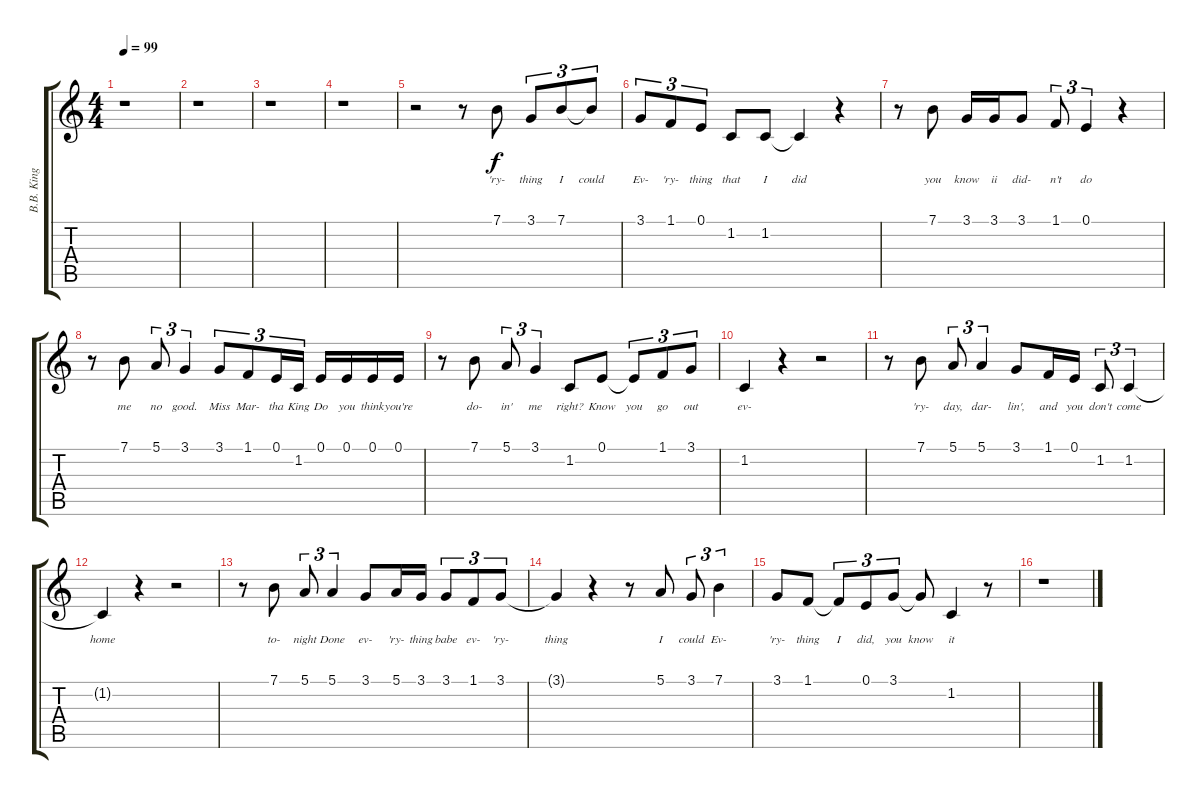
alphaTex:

\track ("B.B. King Voice Track " "B.B. King ") {instrument oboe}
\staff {score tabs}
\tuning (E4 B3 G3 D3 A2 E2) {hide}
\ts (4 4)
\tempo 99
\clef g2
\ks c
r.1{dy f} |
r.1 |
r.1 |
r.1 |
r.2 r.8 7.1.8{lyrics (0 "'ry-") lyrics (1 "") lyrics (2 "") lyrics (3 "") lyrics (4 "")} 3.1.8{tu (3 2) lyrics (0 "thing") lyrics (1 "") lyrics (2 "") lyrics (3 "") lyrics (4 "")} 7.1.8{tu (3 2) lyrics (0 "I") lyrics (1 "") lyrics (2 "") lyrics (3 "") lyrics (4 "")} 7.1{t}.8{tu (3 2) lyrics (0 "could") lyrics (1 "") lyrics (2 "") lyrics (3 "") lyrics (4 "")} |
3.1.8{tu (3 2) lyrics (0 "Ev-") lyrics (1 "") lyrics (2 "") lyrics (3 "") lyrics (4 "")} 1.1.8{tu (3 2) lyrics (0 "'ry-") lyrics (1 "") lyrics (2 "") lyrics (3 "") lyrics (4 "")} 0.1.8{tu (3 2) lyrics (0 "thing") lyrics (1 "") lyrics (2 "") lyrics (3 "") lyrics (4 "")} 1.2.8{lyrics (0 "that") lyrics (1 "") lyrics (2 "") lyrics (3 "") lyrics (4 "")} 1.2.8{lyrics (0 "I") lyrics (1 "") lyrics (2 "") lyrics (3 "") lyrics (4 "")} 1.2{t}.4{lyrics (0 "did") lyrics (1 "") lyrics (2 "") lyrics (3 "") lyrics (4 "")} r.4 |
r.8 7.1.8{lyrics (0 "you") lyrics (1 "") lyrics (2 "") lyrics (3 "") lyrics (4 "")} 3.1.16{lyrics (0 "know") lyrics (1 "") lyrics (2 "") lyrics (3 "") lyrics (4 "")} 3.1.16{lyrics (0 "ii") lyrics (1 "") lyrics (2 "") lyrics (3 "") lyrics (4 "")} 3.1.8{lyrics (0 "did-") lyrics (1 "") lyrics (2 "") lyrics (3 "") lyrics (4 "")} 1.1.8{tu (3 2) lyrics (0 "n't") lyrics (1 "") lyrics (2 "") lyrics (3 "") lyrics (4 "")} 0.1.4{tu (3 2) lyrics (0 "do") lyrics (1 "") lyrics (2 "") lyrics (3 "") lyrics (4 "")} r.4 |
r.8 7.1.8{lyrics (0 "me") lyrics (1 "") lyrics (2 "") lyrics (3 "") lyrics (4 "")} 5.1.8{tu (3 2) lyrics (0 "no") lyrics (1 "") lyrics (2 "") lyrics (3 "") lyrics (4 "")} 3.1.4{tu (3 2) lyrics (0 "good.") lyrics (1 "") lyrics (2 "") lyrics (3 "") lyrics (4 "")} 3.1.8{tu (3 2) lyrics (0 "Miss") lyrics (1 "") lyrics (2 "") lyrics (3 "") lyrics (4 "")} 1.1.8{tu (3 2) lyrics (0 "Mar-") lyrics (1 "") lyrics (2 "") lyrics (3 "") lyrics (4 "")} 0.1.16{tu (3 2) lyrics (0 "tha") lyrics (1 "") lyrics (2 "") lyrics (3 "") lyrics (4 "")} 1.2.16{tu (3 2) lyrics (0 "King") lyrics (1 "") lyrics (2 "") lyrics (3 "") lyrics (4 "")} 0.1.16{lyrics (0 "Do") lyrics (1 "") lyrics (2 "") lyrics (3 "") lyrics (4 "")} 0.1.16{lyrics (0 "you") lyrics (1 "") lyrics (2 "") lyrics (3 "") lyrics (4 "")} 0.1.16{lyrics (0 "think") lyrics (1 "") lyrics (2 "") lyrics (3 "") lyrics (4 "")} 0.1.16{lyrics (0 "you're") lyrics (1 "") lyrics (2 "") lyrics (3 "") lyrics (4 "")} |
r.8 7.1.8{lyrics (0 "do-") lyrics (1 "") lyrics (2 "") lyrics (3 "") lyrics (4 "")} 5.1.8{tu (3 2) lyrics (0 "in'") lyrics (1 "") lyrics (2 "") lyrics (3 "") lyrics (4 "")} 3.1.4{tu (3 2) lyrics (0 "me") lyrics (1 "") lyrics (2 "") lyrics (3 "") lyrics (4 "")} 1.2.8{lyrics (0 "right?") lyrics (1 "") lyrics (2 "") lyrics (3 "") lyrics (4 "")} 0.1.8{lyrics (0 "Know") lyrics (1 "") lyrics (2 "") lyrics (3 "") lyrics (4 "")} 0.1{t}.8{tu (3 2) lyrics (0 "you") lyrics (1 "") lyrics (2 "") lyrics (3 "") lyrics (4 "")} 1.1.8{tu (3 2) lyrics (0 "go") lyrics (1 "") lyrics (2 "") lyrics (3 "") lyrics (4 "")} 3.1.8{tu (3 2) lyrics (0 "out") lyrics (1 "") lyrics (2 "") lyrics (3 "") lyrics (4 "")} |
1.2.4{lyrics (0 "ev-") lyrics (1 "") lyrics (2 "") lyrics (3 "") lyrics (4 "")} r.4 r.2 |
r.8 7.1.8{lyrics (0 "'ry-") lyrics (1 "") lyrics (2 "") lyrics (3 "") lyrics (4 "")} 5.1.8{tu (3 2) lyrics (0 "day,") lyrics (1 "") lyrics (2 "") lyrics (3 "") lyrics (4 "")} 5.1.4{tu (3 2) lyrics (0 "dar-") lyrics (1 "") lyrics (2 "") lyrics (3 "") lyrics (4 "")} 3.1.8{lyrics (0 "lin',") lyrics (1 "") lyrics (2 "") lyrics (3 "") lyrics (4 "")} 1.1.16{lyrics (0 "and") lyrics (1 "") lyrics (2 "") lyrics (3 "") lyrics (4 "")} 0.1.16{lyrics (0 "you") lyrics (1 "") lyrics (2 "") lyrics (3 "") lyrics (4 "")} 1.2.8{tu (3 2) lyrics (0 "don't") lyrics (1 "") lyrics (2 "") lyrics (3 "") lyrics (4 "")} 1.2.4{tu (3 2) lyrics (0 "come") lyrics (1 "") lyrics (2 "") lyrics (3 "") lyrics (4 "")} |
1.2{t}.4{lyrics (0 "home") lyrics (1 "") lyrics (2 "") lyrics (3 "") lyrics (4 "")} r.4 r.2 |
r.8 7.1.8{lyrics (0 "to-") lyrics (1 "") lyrics (2 "") lyrics (3 "") lyrics (4 "")} 5.1.8{tu (3 2) lyrics (0 "night") lyrics (1 "") lyrics (2 "") lyrics (3 "") lyrics (4 "")} 5.1.4{tu (3 2) lyrics (0 "Done") lyrics (1 "") lyrics (2 "") lyrics (3 "") lyrics (4 "")} 3.1.8{lyrics (0 "ev-") lyrics (1 "") lyrics (2 "") lyrics (3 "") lyrics (4 "")} 5.1.16{lyrics (0 "'ry-") lyrics (1 "") lyrics (2 "") lyrics (3 "") lyrics (4 "")} 3.1.16{lyrics (0 "thing") lyrics (1 "") lyrics (2 "") lyrics (3 "") lyrics (4 "")} 3.1.8{tu (3 2) lyrics (0 "babe") lyrics (1 "") lyrics (2 "") lyrics (3 "") lyrics (4 "")} 1.1.8{tu (3 2) lyrics (0 "ev-") lyrics (1 "") lyrics (2 "") lyrics (3 "") lyrics (4 "")} 3.1.8{tu (3 2) lyrics (0 "'ry-") lyrics (1 "") lyrics (2 "") lyrics (3 "") lyrics (4 "")} |
3.1{t}.4{lyrics (0 "thing") lyrics (1 "") lyrics (2 "") lyrics (3 "") lyrics (4 "")} r.4 r.8 5.1.8{lyrics (0 "I") lyrics (1 "") lyrics (2 "") lyrics (3 "") lyrics (4 "")} 3.1.8{tu (3 2) lyrics (0 "could") lyrics (1 "") lyrics (2 "") lyrics (3 "") lyrics (4 "")} 7.1.4{tu (3 2) lyrics (0 "Ev-") lyrics (1 "") lyrics (2 "") lyrics (3 "") lyrics (4 "")} |
3.1.8{lyrics (0 "'ry-") lyrics (1 "") lyrics (2 "") lyrics (3 "") lyrics (4 "")} 1.1.8{lyrics (0 "thing") lyrics (1 "") lyrics (2 "") lyrics (3 "") lyrics (4 "")} 1.1{t}.8{tu (3 2) lyrics (0 "I") lyrics (1 "") lyrics (2 "") lyrics (3 "") lyrics (4 "")} 0.1.8{tu (3 2) lyrics (0 "did,") lyrics (1 "") lyrics (2 "") lyrics (3 "") lyrics (4 "")} 3.1.8{tu (3 2) lyrics (0 "you") lyrics (1 "") lyrics (2 "") lyrics (3 "") lyrics (4 "")} 3.1{t}.8{lyrics (0 "know") lyrics (1 "") lyrics (2 "") lyrics (3 "") lyrics (4 "")} 1.2.4{lyrics (0 "it") lyrics (1 "") lyrics (2 "") lyrics (3 "") lyrics (4 "")} r.8 |
r.1
